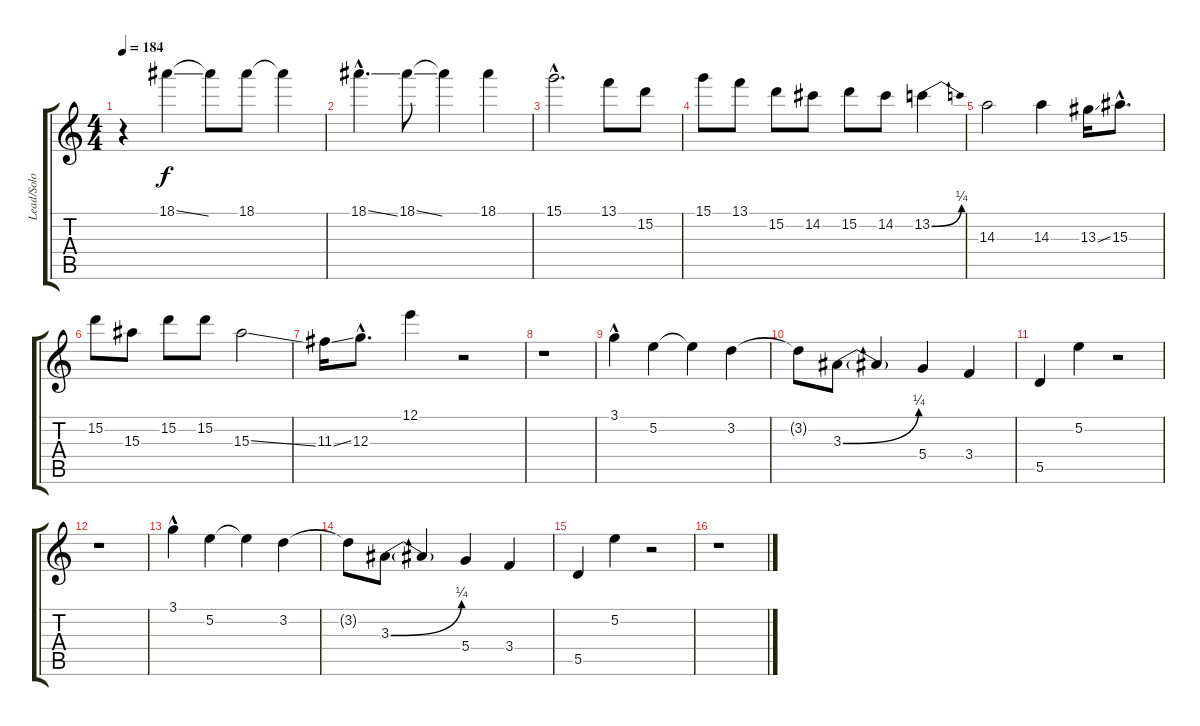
\track ("Lead/Solo" "Lead/Solo") {instrument distortionguitar}
\staff {score tabs}
\tuning (E4 B3 G3 D3 A2 E2) {hide}
\ts (4 4)
\tempo 184
\clef g2
\ks c
r.4{dy f} 18.1{ss}.4 18.1{t}.8 18.1.8 18.1{t}.4 |
18.1{ss hac}.4{d} 18.1{ss}.8 18.1{t}.4 18.1.4 |
15.1{hac}.2{d} 13.1.8 15.2.8 |
15.1.8 13.1.8 15.2.8 14.2.8 15.2.8 14.2.8 13.2{be (bend 0 0 60 1)}.4 |
14.3.2 14.3.4 13.3{ss}.16 15.3{hac}.8{d} |
15.2.8 15.3.8 15.2.8 15.2.8 15.3{ss}.2 |
11.3{ss}.16 12.3{hac}.8{d} 12.1.4 r.2 |
r.1 |
3.1{hac}.4 5.2.4 5.2{t}.4 3.2.4 |
3.2{t}.8 3.3{be (bend 0 0 60 1)}.8 3.3{t}.4 5.4.4 3.4.4 |
5.5.4 5.2.4 r.2 |
r.1 |
3.1{hac}.4 5.2.4 5.2{t}.4 3.2.4 |
3.2{t}.8 3.3{be (bend 0 0 60 1)}.8 3.3{t}.4 5.4.4 3.4.4 |
5.5.4 5.2.4 r.2 |
r.1
